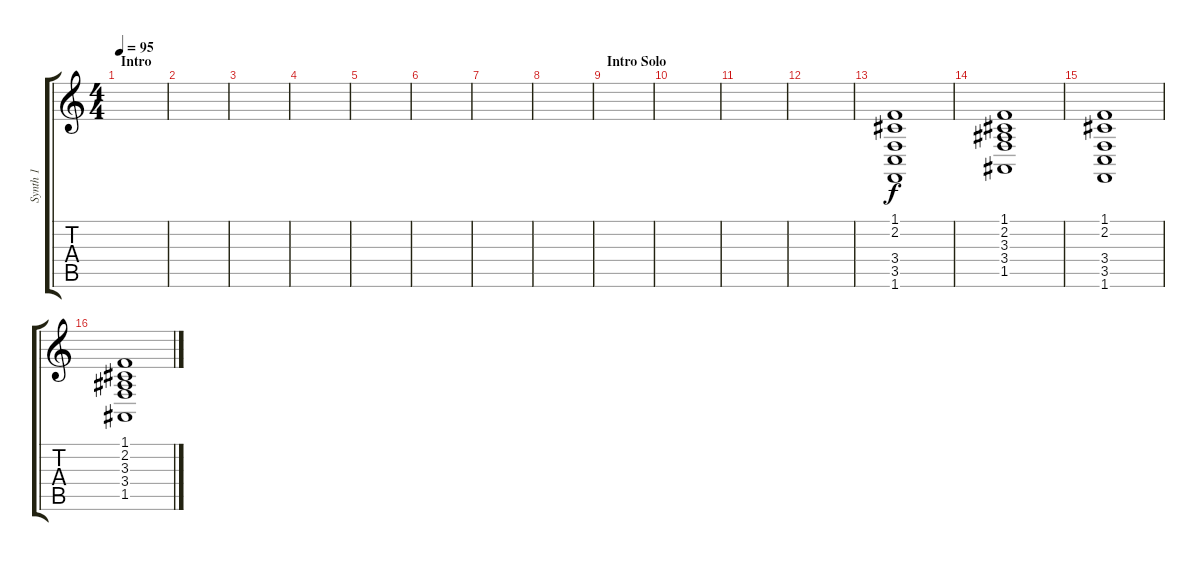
\track ("Synth 1" "Synth 1") {instrument stringensemble1}
\staff {score tabs}
\tuning (E4 B3 G3 D3 A2 E2) {hide}
\ts (4 4)
\section ("" "Intro")
\tempo 95
\clef g2
\ks c
|
|
|
|
|
|
|
|
\section ("" "Intro Solo")
|
|
|
|
(1.1 2.2 3.4 3.5 1.6).1 |
(1.1 2.2 3.3 3.4 1.5).1 |
(1.1 2.2 3.4 3.5 1.6).1 |
(1.1 2.2 3.3 3.4 1.5).1
